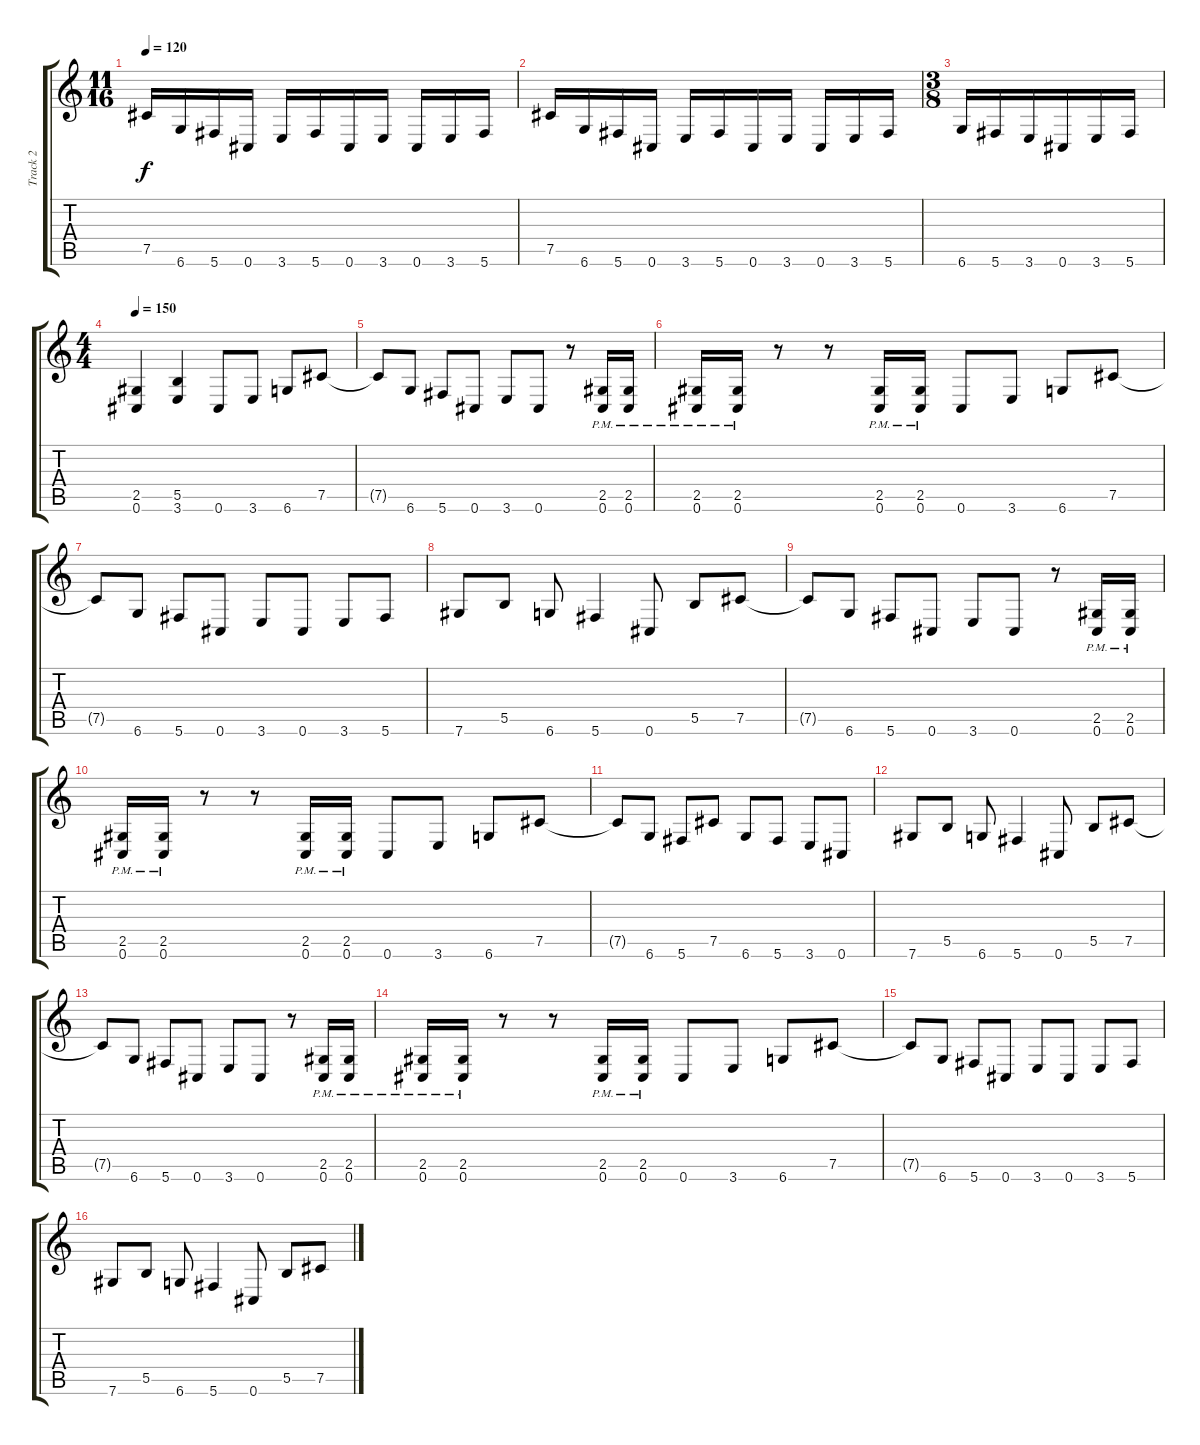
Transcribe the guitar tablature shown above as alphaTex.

\track ("Track 2" "Track 2") {instrument distortionguitar}
\staff {score tabs}
\tuning (Db4 Ab3 E3 B2 Gb2 Db2) {hide}
\ts (11 16)
\tempo 120
\clef g2
\ks c
7.5.16{dy f} 6.6.16 5.6.16 0.6.16 3.6.16 5.6.16 0.6.16 3.6.16 0.6.16 3.6.16 5.6.16 |
7.5.16 6.6.16 5.6.16 0.6.16 3.6.16 5.6.16 0.6.16 3.6.16 0.6.16 3.6.16 5.6.16 |
\ts (3 8)
6.6.16 5.6.16 3.6.16 0.6.16 3.6.16 5.6.16 |
\ts (4 4)
\tempo 150
(2.5 0.6).4 (5.5 3.6).4 0.6.8 3.6.8 6.6.8 7.5.8 |
7.5{t}.8 6.6.8 5.6.8 0.6.8 3.6.8 0.6.8 r.8 (2.5{pm} 0.6{pm}).16 (2.5{pm} 0.6{pm}).16 |
(2.5{pm} 0.6{pm}).16 (2.5{pm} 0.6{pm}).16 r.8 r.8 (2.5{pm} 0.6{pm}).16 (2.5{pm} 0.6{pm}).16 0.6.8 3.6.8 6.6.8 7.5.8 |
7.5{t}.8 6.6.8 5.6.8 0.6.8 3.6.8 0.6.8 3.6.8 5.6.8 |
7.6.8 5.5.8 6.6.8 5.6.4 0.6.8 5.5.8 7.5.8 |
7.5{t}.8 6.6.8 5.6.8 0.6.8 3.6.8 0.6.8 r.8 (2.5{pm} 0.6{pm}).16 (2.5{pm} 0.6{pm}).16 |
(2.5{pm} 0.6{pm}).16 (2.5{pm} 0.6{pm}).16 r.8 r.8 (2.5{pm} 0.6{pm}).16 (2.5{pm} 0.6{pm}).16 0.6.8 3.6.8 6.6.8 7.5.8 |
7.5{t}.8 6.6.8 5.6.8 7.5.8 6.6.8 5.6.8 3.6.8 0.6.8 |
7.6.8 5.5.8 6.6.8 5.6.4 0.6.8 5.5.8 7.5.8 |
7.5{t}.8 6.6.8 5.6.8 0.6.8 3.6.8 0.6.8 r.8 (2.5{pm} 0.6{pm}).16 (2.5{pm} 0.6{pm}).16 |
(2.5{pm} 0.6{pm}).16 (2.5{pm} 0.6{pm}).16 r.8 r.8 (2.5{pm} 0.6{pm}).16 (2.5{pm} 0.6{pm}).16 0.6.8 3.6.8 6.6.8 7.5.8 |
7.5{t}.8 6.6.8 5.6.8 0.6.8 3.6.8 0.6.8 3.6.8 5.6.8 |
7.6.8 5.5.8 6.6.8 5.6.4 0.6.8 5.5.8 7.5.8
